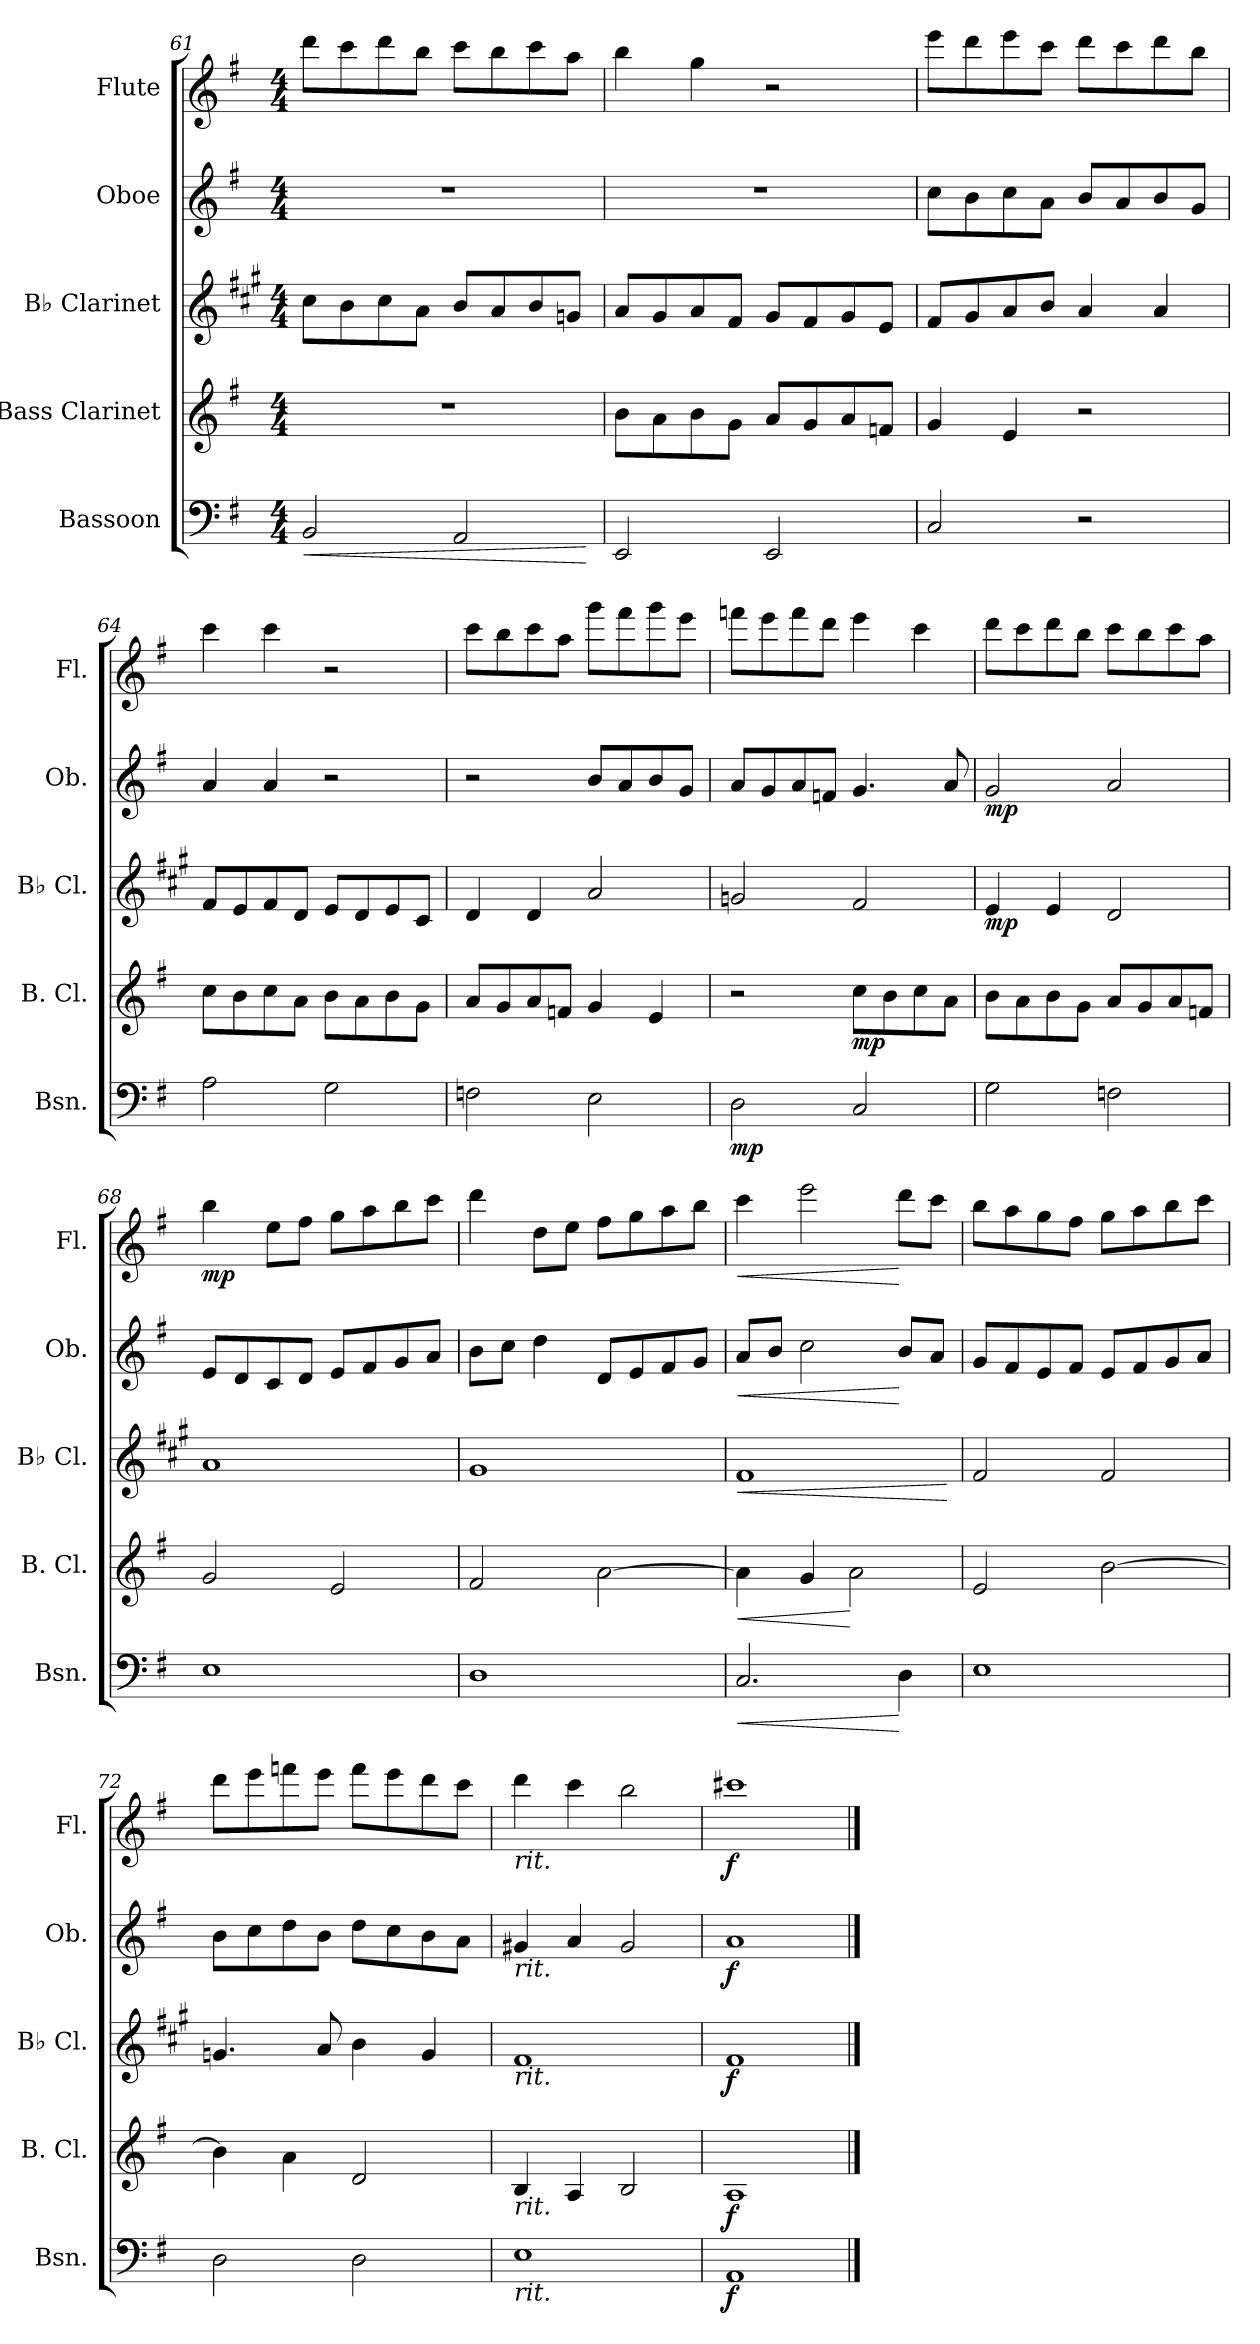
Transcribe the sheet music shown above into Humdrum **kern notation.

**kern	**dynam	**kern	**dynam	**kern	**dynam	**kern	**dynam	**kern	**dynam
*part5	*part5	*part4	*part4	*part3	*part3	*part2	*part2	*part1	*part1
*staff5	*staff5	*staff4	*staff4	*staff3	*staff3	*staff2	*staff2	*staff1	*staff1
*I"Bassoon	*	*I"Bass Clarinet	*	*I"B♭ Clarinet	*	*I"Oboe	*	*I"Flute	*
*I'Bsn.	*	*I'B. Cl.	*	*I'B♭ Cl.	*	*I'Ob.	*	*I'Fl.	*
*clefF4	*	*clefG2	*	*clefG2	*	*clefG2	*	*clefG2	*
*	*	*ITrd8c14	*	*ITrd1c2	*	*	*	*	*
*k[f#]	*	*k[f#]	*	*k[f#]	*	*k[f#]	*	*k[f#]	*
*M4/4	*	*M4/4	*	*M4/4	*	*M4/4	*	*M4/4	*
=61	=61	=61	=61	=61	=61	=61	=61	=61	=61
!	!LO:HP:b	!	!	!	!	!	!	!	!
2BB/	<	1r	.	8b\L	.	1r	.	8ddd\L	.
.	.	.	.	8a\	.	.	.	8ccc\	.
.	.	.	.	8b\	.	.	.	8ddd\	.
.	.	.	.	8g\J	.	.	.	8bb\J	.
2AA/	.	.	.	8a/L	.	.	.	8ccc\L	.
.	.	.	.	8g/	.	.	.	8bb\	.
.	.	.	.	8a/	.	.	.	8ccc\	.
.	.	.	.	8fn/J	.	.	.	8aa\J	.
.	[	.	.	.	.	.	.	.	.
!!LO:PB:g=z
=62	=62	=62	=62	=62	=62	=62	=62	=62	=62
2EE/	.	8B\L	.	8g/L	.	1r	.	4bb\	.
.	.	8A\	.	8f#/	.	.	.	.	.
.	.	8B\	.	8g/	.	.	.	4gg\	.
.	.	8G\J	.	8e/J	.	.	.	.	.
2EE/	.	8A/L	.	8f#/L	.	.	.	2r	.
.	.	8G/	.	8e/	.	.	.	.	.
.	.	8A/	.	8f#/	.	.	.	.	.
.	.	8Fn/J	.	8d/J	.	.	.	.	.
=63	=63	=63	=63	=63	=63	=63	=63	=63	=63
2C/	.	4G/	.	8e/L	.	8cc\L	.	8eee\L	.
.	.	.	.	8f#/	.	8b\	.	8ddd\	.
.	.	4E/	.	8g/	.	8cc\	.	8eee\	.
.	.	.	.	8a/J	.	8a\J	.	8ccc\J	.
2r	.	2r	.	4g/	.	8b/L	.	8ddd\L	.
.	.	.	.	.	.	8a/	.	8ccc\	.
.	.	.	.	4g/	.	8b/	.	8ddd\	.
.	.	.	.	.	.	8g/J	.	8bb\J	.
=64	=64	=64	=64	=64	=64	=64	=64	=64	=64
2A\	.	8c\L	.	8e/L	.	4a/	.	4ccc\	.
.	.	8B\	.	8d/	.	.	.	.	.
.	.	8c\	.	8e/	.	4a/	.	4ccc\	.
.	.	8A\J	.	8c/J	.	.	.	.	.
2G\	.	8B\L	.	8d/L	.	2r	.	2r	.
.	.	8A\	.	8c/	.	.	.	.	.
.	.	8B\	.	8d/	.	.	.	.	.
.	.	8G\J	.	8B/J	.	.	.	.	.
!!LO:LB:g=z
=65	=65	=65	=65	=65	=65	=65	=65	=65	=65
2Fn\	.	8A/L	.	4c/	.	2r	.	8ccc\L	.
.	.	8G/	.	.	.	.	.	8bb\	.
.	.	8A/	.	4c/	.	.	.	8ccc\	.
.	.	8Fn/J	.	.	.	.	.	8aa\J	.
2E\	.	4G/	.	2g/	.	8b/L	.	8ggg\L	.
.	.	.	.	.	.	8a/	.	8fff#\	.
.	.	4E/	.	.	.	8b/	.	8ggg\	.
.	.	.	.	.	.	8g/J	.	8eee\J	.
=66	=66	=66	=66	=66	=66	=66	=66	=66	=66
!	!LO:DY:b	!	!	!	!	!	!	!	!
2D\	mp	2r	.	2fn/	.	8a/L	.	8fffn\L	.
.	.	.	.	.	.	8g/	.	8eee\	.
.	.	.	.	.	.	8a/	.	8fff\	.
.	.	.	.	.	.	8fn/J	.	8ddd\J	.
!	!	!	!LO:DY:b	!	!	!	!	!	!
2C/	.	8c\L	mp	2e/	.	4.g/	.	4eee\	.
.	.	8B\	.	.	.	.	.	.	.
.	.	8c\	.	.	.	.	.	4ccc\	.
.	.	8A\J	.	.	.	8a/	.	.	.
=67	=67	=67	=67	=67	=67	=67	=67	=67	=67
!	!	!	!	!	!LO:DY:b	!	!LO:DY:b	!	!
2G\	.	8B\L	.	4d/	mp	2g/	mp	8ddd\L	.
.	.	8A\	.	.	.	.	.	8ccc\	.
.	.	8B\	.	4d/	.	.	.	8ddd\	.
.	.	8G\J	.	.	.	.	.	8bb\J	.
2Fn\	.	8A/L	.	2c/	.	2a/	.	8ccc\L	.
.	.	8G/	.	.	.	.	.	8bb\	.
.	.	8A/	.	.	.	.	.	8ccc\	.
.	.	8Fn/J	.	.	.	.	.	8aa\J	.
!!LO:PB:g=z
=68	=68	=68	=68	=68	=68	=68	=68	=68	=68
!	!	!	!	!	!	!	!	!	!LO:DY:b
1E	.	2G/	.	1g	.	8e/L	.	4bb\	mp
.	.	.	.	.	.	8d/	.	.	.
.	.	.	.	.	.	8c/	.	8ee\L	.
.	.	.	.	.	.	8d/J	.	8ff#\J	.
.	.	2E/	.	.	.	8e/L	.	8gg\L	.
.	.	.	.	.	.	8f#/	.	8aa\	.
.	.	.	.	.	.	8g/	.	8bb\	.
.	.	.	.	.	.	8a/J	.	8ccc\J	.
=69	=69	=69	=69	=69	=69	=69	=69	=69	=69
1D	.	2F#/	.	1f#	.	8b\L	.	4ddd\	.
.	.	.	.	.	.	8cc\J	.	.	.
.	.	.	.	.	.	4dd\	.	8dd\L	.
.	.	.	.	.	.	.	.	8ee\J	.
.	.	[2A\	.	.	.	8d/L	.	8ff#\L	.
.	.	.	.	.	.	8e/	.	8gg\	.
.	.	.	.	.	.	8f#/	.	8aa\	.
.	.	.	.	.	.	8g/J	.	8bb\J	.
=70	=70	=70	=70	=70	=70	=70	=70	=70	=70
!	!LO:HP:b	!	!LO:HP:b	!	!LO:HP:b	!	!LO:HP:b	!	!LO:HP:b
2.C/	<	4A\]	<	1e	<	8a/L	<	4ccc\	<
.	.	.	.	.	.	8b/J	.	.	.
.	.	4G/	.	.	.	2cc\	.	2eee\	.
.	.	2A\	[	.	.	.	.	.	.
4D\	[	.	.	.	.	8b/L	[	8ddd\L	[
.	.	.	.	.	.	8a/J	.	8ccc\J	.
.	.	.	.	.	[	.	.	.	.
=71	=71	=71	=71	=71	=71	=71	=71	=71	=71
1E	.	2E/	.	2e/	.	8g/L	.	8bb\L	.
.	.	.	.	.	.	8f#/	.	8aa\	.
.	.	.	.	.	.	8e/	.	8gg\	.
.	.	.	.	.	.	8f#/J	.	8ff#\J	.
.	.	[2B\	.	2e/	.	8e/L	.	8gg\L	.
.	.	.	.	.	.	8f#/	.	8aa\	.
.	.	.	.	.	.	8g/	.	8bb\	.
.	.	.	.	.	.	8a/J	.	8ccc\J	.
!!LO:LB:g=z
=72	=72	=72	=72	=72	=72	=72	=72	=72	=72
2D\	.	4B\]	.	4.fn/	.	8b\L	.	8ddd\L	.
.	.	.	.	.	.	8cc\	.	8eee\	.
.	.	4A\	.	.	.	8dd\	.	8fffn\	.
.	.	.	.	8g/	.	8b\J	.	8eee\J	.
2D\	.	2D/	.	4a\	.	8dd\L	.	8fff\L	.
.	.	.	.	.	.	8cc\	.	8eee\	.
.	.	.	.	4f/	.	8b\	.	8ddd\	.
.	.	.	.	.	.	8a\J	.	8ccc\J	.
=73	=73	=73	=73	=73	=73	=73	=73	=73	=73
!	!	!	!	!	!	!	!	!LO:TX:b:i:t=rit.	!
!	!	!	!	!	!	!LO:TX:b:i:t=rit.	!	!	!
!	!	!	!	!LO:TX:b:i:t=rit.	!	!	!	!	!
!	!	!LO:TX:b:i:t=rit.	!	!	!	!	!	!	!
!LO:TX:b:i:t=rit.	!	!	!	!	!	!	!	!	!
1E	.	4BB/	.	1e	.	4g#X/	.	4ddd\	.
.	.	4AA/	.	.	.	4a/	.	4ccc\	.
.	.	2BB/	.	.	.	2g#/	.	2bb\	.
=74	=74	=74	=74	=74	=74	=74	=74	=74	=74
!	!LO:DY:b	!	!LO:DY:b	!	!LO:DY:b	!	!LO:DY:b	!	!LO:DY:b
1AA	f	1AA	f	1e	f	1a	f	1ccc#X	f
==	==	==	==	==	==	==	==	==	==
*-	*-	*-	*-	*-	*-	*-	*-	*-	*-
